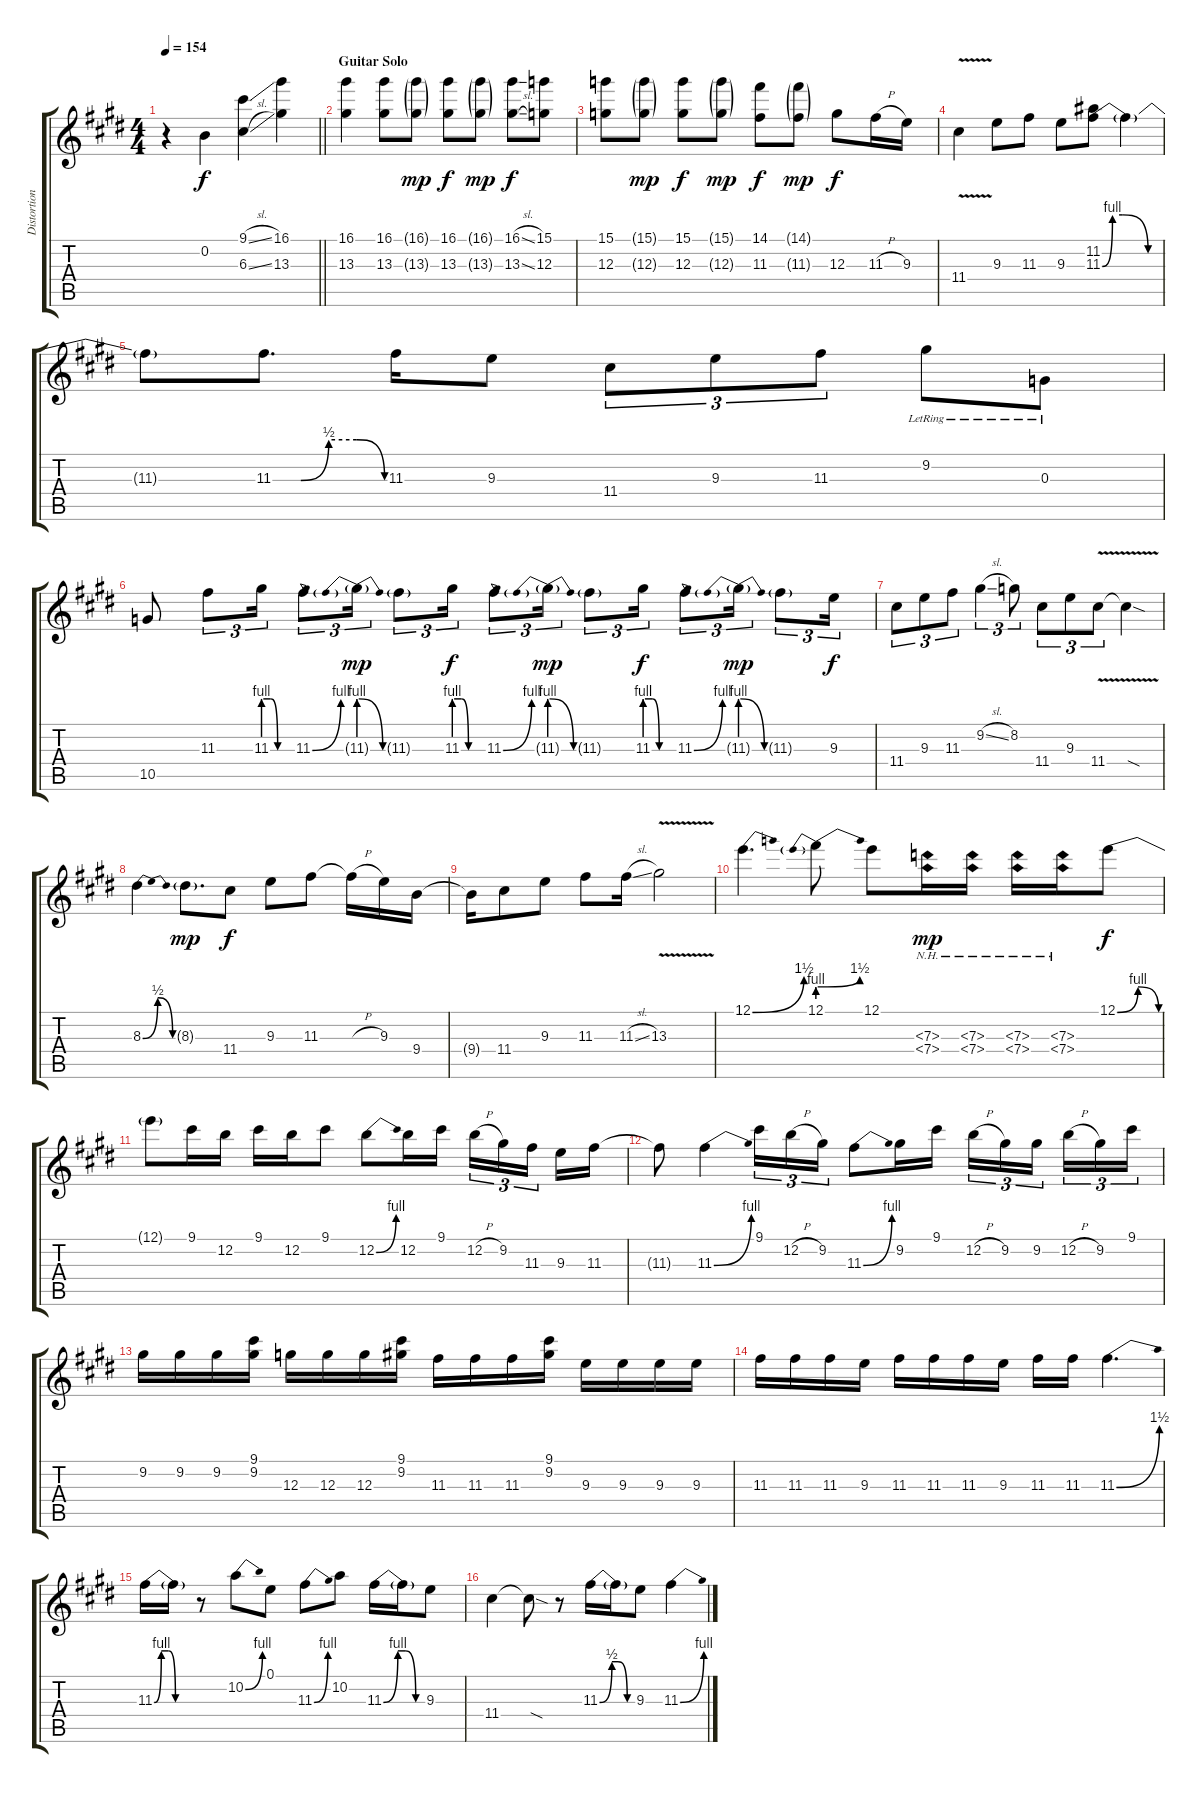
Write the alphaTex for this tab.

\track ("Distortion Lead" "Distortion") {instrument distortionguitar}
\staff {score tabs}
\tuning (E4 B3 G3 D3 A2 E2) {hide}
\ts (4 4)
\tempo 154
\clef g2
\barLineRight lightlight
\ks c#minor
r.4{dy f} 0.2.4 (9.1{sl} 6.3{sl}).4 (16.1 13.3).4 |
\section ("" "Guitar Solo")
(16.1 13.3).4 (16.1 13.3).8 (16.1{g} 13.3{g}).8{dy mp} (16.1 13.3).8{dy f} (16.1{g} 13.3{g}).8{dy mp} (16.1{sl} 13.3{sl}).8{dy f} (15.1 12.3).8 |
(15.1 12.3).8 (15.1{g} 12.3{g}).8{dy mp} (15.1 12.3).8{dy f} (15.1{g} 12.3{g}).8{dy mp} (14.1 11.3).8{dy f} (14.1{g} 11.3{g}).8{dy mp} 12.3.8{dy f} 11.3{h}.16 9.3.16 |
11.4{v}.4 9.3.8 11.3.8 9.3.8 (11.2 11.3{be (custom 0 0 10 4 20 4 45 0 60 0)}).8 11.3{t}.4 |
11.3{t}.8 11.3{be (custom 0 0 15 0 30 2 45 2 60 0)}.8{d} 11.3.16 9.3.8 11.4.8{tu (3 2)} 9.3.8{tu (3 2)} 11.3.8{tu (3 2)} 9.2{lr}.8 0.3{lr}.8 |
10.5.8 11.3.8{tu (3 2)} 11.3{be (custom 0 4 15 4 30 0 60 0)}.16{tu (3 2)} 11.3{be (bend 0 0 60 4)}.8{tu (3 2)} 11.3{be (prebendrelease 0 4 60 0) g}.16{tu (3 2) dy mp} 11.3{g}.8{tu (3 2)} 11.3{be (custom 0 4 15 4 30 0 60 0)}.16{tu (3 2) dy f} 11.3{be (bend 0 0 60 4)}.8{tu (3 2)} 11.3{be (prebendrelease 0 4 60 0) g}.16{tu (3 2) dy mp} 11.3{g}.8{tu (3 2)} 11.3{be (custom 0 4 15 4 30 0 60 0)}.16{tu (3 2) dy f} 11.3{be (bend 0 0 60 4)}.8{tu (3 2)} 11.3{be (prebendrelease 0 4 60 0) g}.16{tu (3 2) dy mp} 11.3{g}.8{tu (3 2)} 9.3.16{tu (3 2) dy f} |
11.4.8{tu (3 2)} 9.3.8{tu (3 2)} 11.3.8{tu (3 2)} 9.2{sl}.4{tu (3 2)} 8.2.8{tu (3 2)} 11.4.8{tu (3 2)} 9.3.8{tu (3 2)} 11.4{v}.8{tu (3 2)} 11.4{v sod t}.4 |
8.3{be (bendrelease 0 0 45 2 45 2 60 0)}.4 8.3{g}.8{d dy mp} 11.4.8{dy f} 9.3.8 11.3.8 11.3{h t}.16 9.3.16 9.4.16 |
9.4{t}.16 11.4.8 9.3.8 11.3.8 11.3{sl}.16 13.3{v}.2 |
12.1{be (bend 0 0 60 6)}.4{d} 12.1{be (prebendbend 0 4 60 6)}.8 12.1.8 (7.3{nh} 7.4{nh}).16{dy mp} (7.3{nh} 7.4{nh}).16 (7.3{nh} 7.4{nh}).16 (7.3{nh} 7.4{nh}).16 12.1{be (bendrelease 0 0 10 4 35 4 60 0)}.8{dy f} |
12.1{t}.8 9.1.16 12.2.16 9.1.16 12.2.16 9.1.8 12.2{be (bend 0 0 60 4)}.8 12.2.16 9.1.16 12.2{h}.16{tu (3 2)} 9.2.16{tu (3 2)} 11.3.16{tu (3 2) beam splitsecondary} 9.3.16 11.3.16 |
11.3{t}.8 11.3{be (bend 0 0 60 4)}.4 9.1.16{tu (3 2)} 12.2{h}.16{tu (3 2)} 9.2.16{tu (3 2)} 11.3{be (bend 0 0 60 4)}.8 9.2.16 9.1.16 12.2{h}.16{tu (3 2)} 9.2.16{tu (3 2)} 9.2.16{tu (3 2) beam splitsecondary} 12.2{h}.16{tu (3 2)} 9.2.16{tu (3 2)} 9.1.16{tu (3 2)} |
9.2.16 9.2.16 9.2.16 (9.1 9.2).16 12.3.16 12.3.16 12.3.16 (9.1 9.2).16 11.3.16 11.3.16 11.3.16 (9.1 9.2).16 9.3.16 9.3.16 9.3.16 9.3.16 |
11.3.16 11.3.16 11.3.16 9.3.16 11.3.16 11.3.16 11.3.16 9.3.16 11.3.16 11.3.16 11.3{be (bend 0 0 60 6)}.4{d} |
11.3{be (custom 0 0 10 4 20 4 30 0 60 0)}.16 11.3{t}.16 r.8 10.2{be (bend 0 0 60 4)}.8 0.1.8 11.3{be (bend 0 0 60 4)}.8 10.2.8 11.3{be (custom 0 0 20 4 30 4 45 0 60 0)}.16 11.3{t}.16 9.3.8 |
11.4.4 11.4{sod t}.8 r.8 11.3{be (custom 0 0 20 2 30 2 45 0 60 0)}.16 11.3{t}.16 9.3.8 11.3{be (bend 0 0 60 4)}.4
